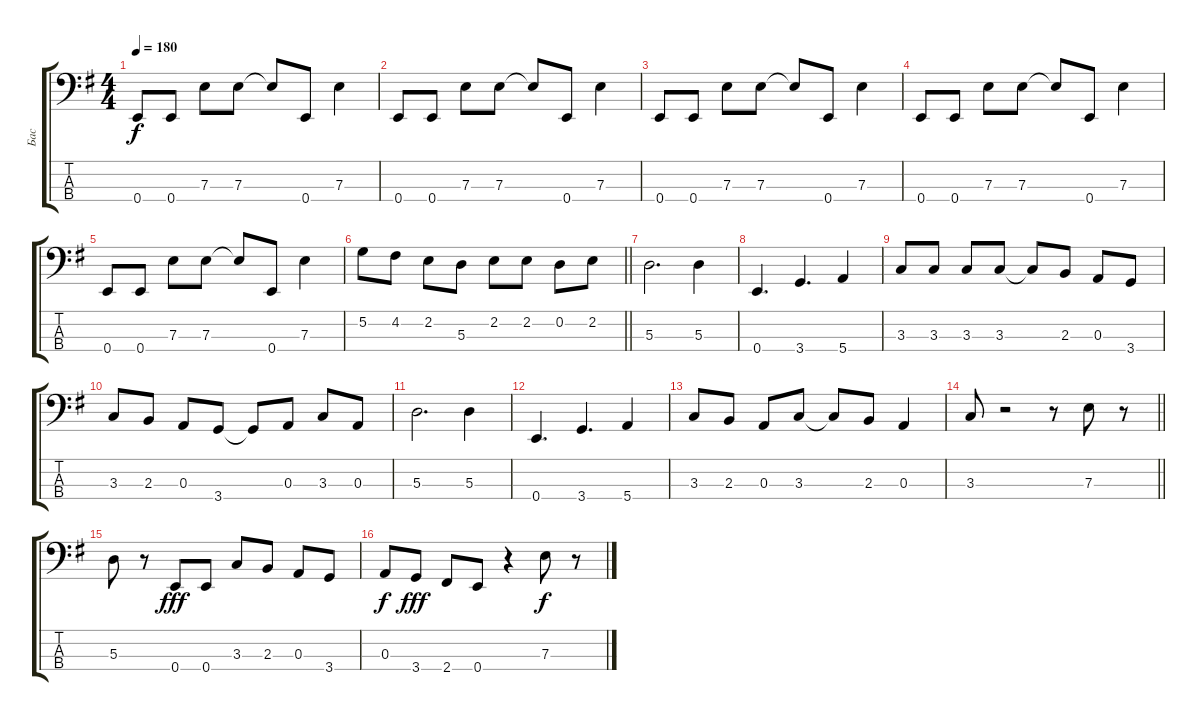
\track ("Бас" "Бас") {instrument electricbasspick}
\staff {score tabs}
\tuning (G2 D2 A1 E1) {hide}
\ts (4 4)
\tempo 180
\clef f4
\ks g
0.4.8{dy f} 0.4.8 7.3.8 7.3.8 7.3{t}.8 0.4.8 7.3.4 |
0.4.8 0.4.8 7.3.8 7.3.8 7.3{t}.8 0.4.8 7.3.4 |
0.4.8 0.4.8 7.3.8 7.3.8 7.3{t}.8 0.4.8 7.3.4 |
0.4.8 0.4.8 7.3.8 7.3.8 7.3{t}.8 0.4.8 7.3.4 |
0.4.8 0.4.8 7.3.8 7.3.8 7.3{t}.8 0.4.8 7.3.4 |
\barLineRight lightlight
5.2.8 4.2.8 2.2.8 5.3.8 2.2.8 2.2.8 0.2.8 2.2.8 |
5.3.2{d} 5.3.4 |
0.4.4{d} 3.4.4{d} 5.4.4 |
3.3.8 3.3.8 3.3.8 3.3.8 3.3{t}.8 2.3.8 0.3.8 3.4.8 |
3.3.8 2.3.8 0.3.8 3.4.8 3.4{t}.8 0.3.8 3.3.8 0.3.8 |
5.3.2{d} 5.3.4 |
0.4.4{d} 3.4.4{d} 5.4.4 |
3.3.8 2.3.8 0.3.8 3.3.8 3.3{t}.8 2.3.8 0.3.4 |
\barLineRight lightlight
3.3.8 r.2 r.8 7.3.8 r.8 |
5.3.8 r.8 0.4.8{dy fff} 0.4.8 3.3.8 2.3.8 0.3.8 3.4.8 |
0.3.8{dy f} 3.4.8{dy fff} 2.4.8 0.4.8 r.4 7.3.8{dy f} r.8
